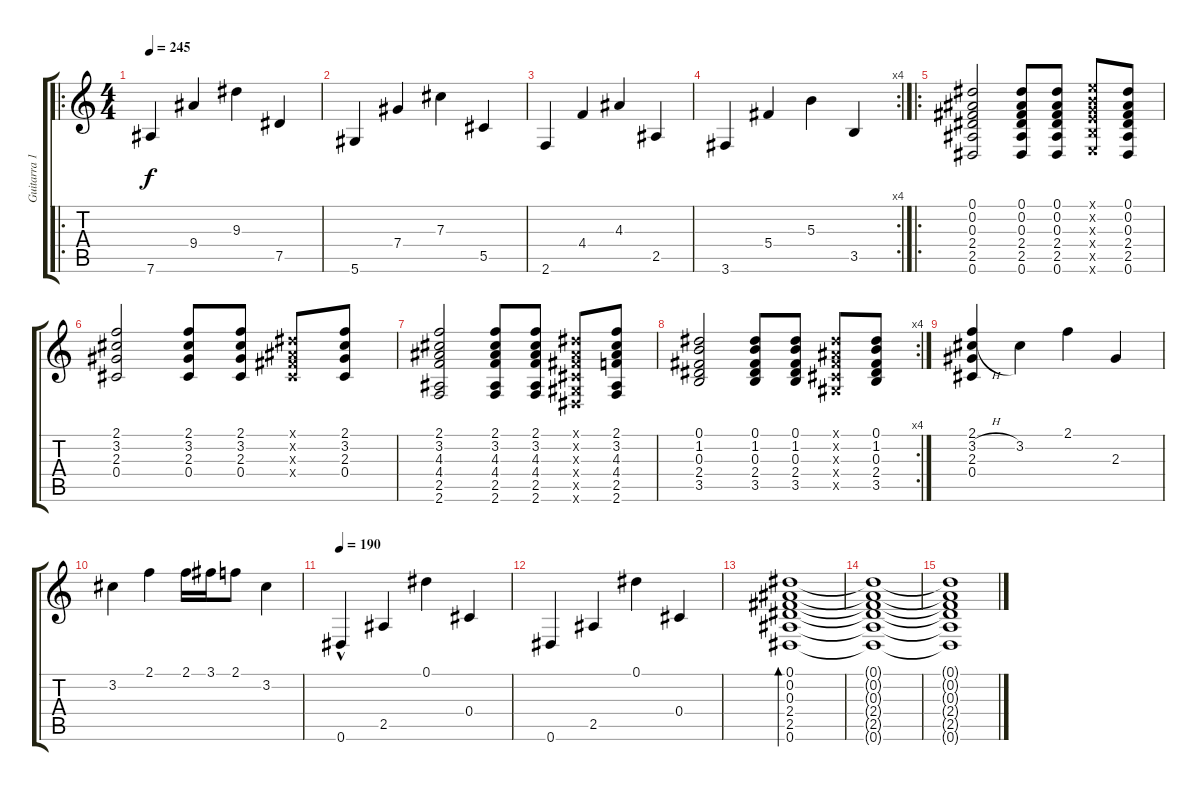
\track ("Guitarra 1" "Guitarra 1") {instrument acousticguitarsteel}
\staff {score tabs}
\tuning (Eb4 Bb3 Gb3 Db3 Ab2 Eb2) {hide}
\ro
\ts (4 4)
\tempo 245
\clef g2
\ks c
7.6.4{dy f} 9.4.4 9.3.4 7.5.4 |
5.6.4 7.4.4 7.3.4 5.5.4 |
2.6.4 4.4.4 4.3.4 2.5.4 |
\rc 4
3.6.4 5.4.4 5.3.4 3.5.4 |
\ro
(0.1 0.2 0.3 2.4 2.5 0.6).2 (0.1 0.2 0.3 2.4 2.5 0.6).8 (0.1 0.2 0.3 2.4 2.5 0.6).8 (1.1{x} 1.2{x} 1.3{x} 3.4{x} 3.5{x} 1.6{x}).8 (0.1 0.2 0.3 2.4 2.5 0.6).8 |
(2.1 3.2 2.3 0.4).2 (2.1 3.2 2.3 0.4).8 (2.1 3.2 2.3 0.4).8 (0.1{x} 0.2{x} 0.3{x} 0.4{x}).8 (2.1 3.2 2.3 0.4).8 |
(2.1 3.2 4.3 4.4 2.5 2.6).2 (2.1 3.2 4.3 4.4 2.5 2.6).8 (2.1 3.2 4.3 4.4 2.5 2.6).8 (0.1{x} 0.2{x} 0.3{x} 0.4{x} 0.5{x} 0.6{x}).8 (2.1 3.2 4.3 4.4 2.5 2.6).8 |
\rc 4
(0.1 1.2 0.3 2.4 3.5).2 (0.1 1.2 0.3 2.4 3.5).8 (0.1 1.2 0.3 2.4 3.5).8 (0.1{x} 0.2{x} 0.3{x} 0.4{x} 0.5{x}).8 (0.1 1.2 0.3 2.4 3.5).8 |
(2.1 3.2{h} 2.3 0.4).4 3.2.4 2.1.4 2.3.4 |
3.2.4 2.1.4 2.1.16 3.1.16 2.1.8 3.2.4 |
\tempo 190
0.6{hac}.4 2.5.4 0.1.4 0.4.4 |
0.6.4 2.5.4 0.1.4 0.4.4 |
(0.1 0.2 0.3 2.4 2.5 0.6).1{bd 480} |
(0.1{t} 0.2{t} 0.3{t} 2.4{t} 2.5{t} 0.6{t}).1 |
(0.1{t} 0.2{t} 0.3{t} 2.4{t} 2.5{t} 0.6{t}).1
